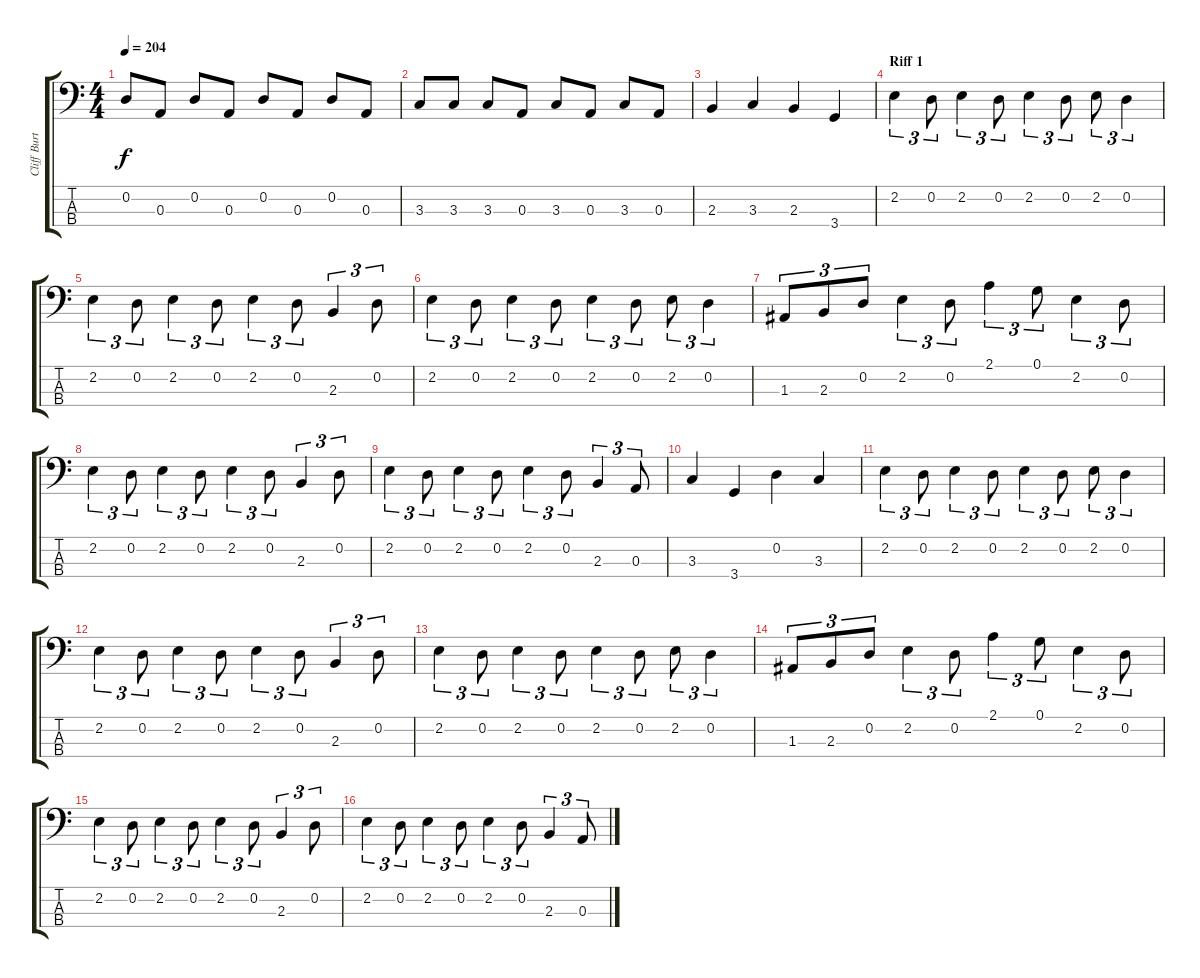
\track ("Cliff Burton (Bass)" "Cliff Burt") {instrument electricbassfinger}
\staff {score tabs}
\tuning (G2 D2 A1 E1) {hide}
\ts (4 4)
\tempo 204
\clef f4
\ks c
0.2.8{dy f} 0.3.8 0.2.8 0.3.8 0.2.8 0.3.8 0.2.8 0.3.8 |
3.3.8 3.3.8 3.3.8 0.3.8 3.3.8 0.3.8 3.3.8 0.3.8 |
2.3.4 3.3.4 2.3.4 3.4.4 |
\section ("" "Riff 1")
2.2.4{tu (3 2)} 0.2.8{tu (3 2)} 2.2.4{tu (3 2)} 0.2.8{tu (3 2)} 2.2.4{tu (3 2)} 0.2.8{tu (3 2)} 2.2.8{tu (3 2)} 0.2.4{tu (3 2)} |
2.2.4{tu (3 2)} 0.2.8{tu (3 2)} 2.2.4{tu (3 2)} 0.2.8{tu (3 2)} 2.2.4{tu (3 2)} 0.2.8{tu (3 2)} 2.3.4{tu (3 2)} 0.2.8{tu (3 2)} |
2.2.4{tu (3 2)} 0.2.8{tu (3 2)} 2.2.4{tu (3 2)} 0.2.8{tu (3 2)} 2.2.4{tu (3 2)} 0.2.8{tu (3 2)} 2.2.8{tu (3 2)} 0.2.4{tu (3 2)} |
1.3.8{tu (3 2)} 2.3.8{tu (3 2)} 0.2.8{tu (3 2)} 2.2.4{tu (3 2)} 0.2.8{tu (3 2)} 2.1.4{tu (3 2)} 0.1.8{tu (3 2)} 2.2.4{tu (3 2)} 0.2.8{tu (3 2)} |
2.2.4{tu (3 2)} 0.2.8{tu (3 2)} 2.2.4{tu (3 2)} 0.2.8{tu (3 2)} 2.2.4{tu (3 2)} 0.2.8{tu (3 2)} 2.3.4{tu (3 2)} 0.2.8{tu (3 2)} |
2.2.4{tu (3 2)} 0.2.8{tu (3 2)} 2.2.4{tu (3 2)} 0.2.8{tu (3 2)} 2.2.4{tu (3 2)} 0.2.8{tu (3 2)} 2.3.4{tu (3 2)} 0.3.8{tu (3 2)} |
3.3.4 3.4.4 0.2.4 3.3.4 |
2.2.4{tu (3 2)} 0.2.8{tu (3 2)} 2.2.4{tu (3 2)} 0.2.8{tu (3 2)} 2.2.4{tu (3 2)} 0.2.8{tu (3 2)} 2.2.8{tu (3 2)} 0.2.4{tu (3 2)} |
2.2.4{tu (3 2)} 0.2.8{tu (3 2)} 2.2.4{tu (3 2)} 0.2.8{tu (3 2)} 2.2.4{tu (3 2)} 0.2.8{tu (3 2)} 2.3.4{tu (3 2)} 0.2.8{tu (3 2)} |
2.2.4{tu (3 2)} 0.2.8{tu (3 2)} 2.2.4{tu (3 2)} 0.2.8{tu (3 2)} 2.2.4{tu (3 2)} 0.2.8{tu (3 2)} 2.2.8{tu (3 2)} 0.2.4{tu (3 2)} |
1.3.8{tu (3 2)} 2.3.8{tu (3 2)} 0.2.8{tu (3 2)} 2.2.4{tu (3 2)} 0.2.8{tu (3 2)} 2.1.4{tu (3 2)} 0.1.8{tu (3 2)} 2.2.4{tu (3 2)} 0.2.8{tu (3 2)} |
2.2.4{tu (3 2)} 0.2.8{tu (3 2)} 2.2.4{tu (3 2)} 0.2.8{tu (3 2)} 2.2.4{tu (3 2)} 0.2.8{tu (3 2)} 2.3.4{tu (3 2)} 0.2.8{tu (3 2)} |
2.2.4{tu (3 2)} 0.2.8{tu (3 2)} 2.2.4{tu (3 2)} 0.2.8{tu (3 2)} 2.2.4{tu (3 2)} 0.2.8{tu (3 2)} 2.3.4{tu (3 2)} 0.3.8{tu (3 2)}
